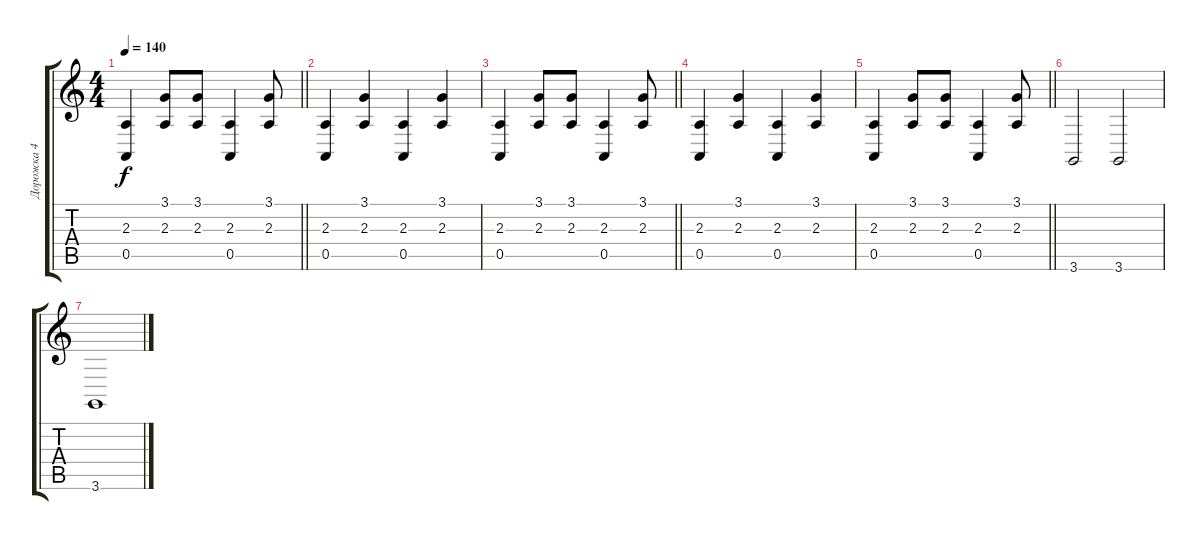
\track ("Дорожка 4" "Дорожка 4") {instrument melodictom}
\staff {score tabs}
\tuning (E4 B3 G3 D3 A2 E2) {hide}
\ts (4 4)
\tempo 140
\clef g2
\barLineRight lightlight
\ks c
(2.3 0.5).4{dy f} (3.1 2.3).8 (3.1 2.3).8 (2.3 0.5).4 (3.1 2.3).8 |
(2.3 0.5).4 (3.1 2.3).4 (2.3 0.5).4 (3.1 2.3).4 |
\barLineRight lightlight
(2.3 0.5).4 (3.1 2.3).8 (3.1 2.3).8 (2.3 0.5).4 (3.1 2.3).8 |
(2.3 0.5).4 (3.1 2.3).4 (2.3 0.5).4 (3.1 2.3).4 |
\barLineRight lightlight
(2.3 0.5).4 (3.1 2.3).8 (3.1 2.3).8 (2.3 0.5).4 (3.1 2.3).8 |
3.6.2 3.6.2 |
3.6.1
